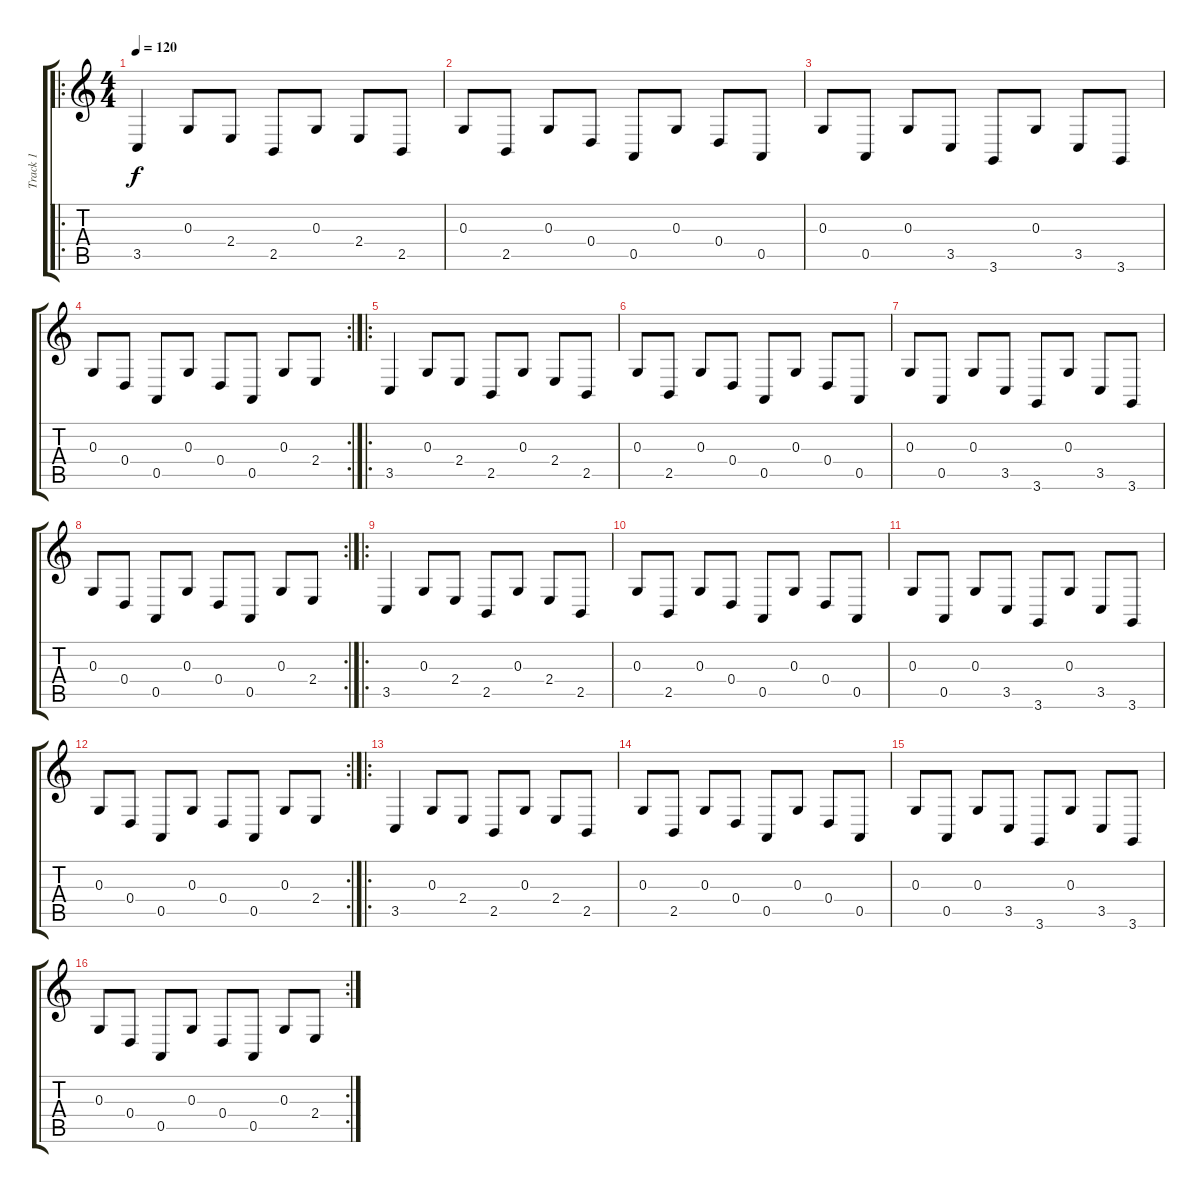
\track ("Track 1" "Track 1") {instrument orchestralharp}
\staff {score tabs}
\tuning (E4 B3 G3 D3 A2 E2) {hide}
\ro
\ts (4 4)
\tempo 120
\clef g2
\ks c
3.5.4{dy f instrument orchestralharp} 0.3.8 2.4.8 2.5.8 0.3.8 2.4.8 2.5.8 |
0.3.8 2.5.8 0.3.8 0.4.8 0.5.8 0.3.8 0.4.8 0.5.8 |
0.3.8 0.5.8 0.3.8 3.5.8 3.6.8 0.3.8 3.5.8 3.6.8 |
\rc 2
0.3.8 0.4.8 0.5.8 0.3.8 0.4.8 0.5.8 0.3.8 2.4.8 |
\ro
3.5.4 0.3.8 2.4.8 2.5.8 0.3.8 2.4.8 2.5.8 |
0.3.8 2.5.8 0.3.8 0.4.8 0.5.8 0.3.8 0.4.8 0.5.8 |
0.3.8 0.5.8 0.3.8 3.5.8 3.6.8 0.3.8 3.5.8 3.6.8 |
\rc 2
0.3.8 0.4.8 0.5.8 0.3.8 0.4.8 0.5.8 0.3.8 2.4.8 |
\ro
3.5.4 0.3.8 2.4.8 2.5.8 0.3.8 2.4.8 2.5.8 |
0.3.8 2.5.8 0.3.8 0.4.8 0.5.8 0.3.8 0.4.8 0.5.8 |
0.3.8 0.5.8 0.3.8 3.5.8 3.6.8 0.3.8 3.5.8 3.6.8 |
\rc 2
0.3.8 0.4.8 0.5.8 0.3.8 0.4.8 0.5.8 0.3.8 2.4.8 |
\ro
3.5.4 0.3.8 2.4.8 2.5.8 0.3.8 2.4.8 2.5.8 |
0.3.8 2.5.8 0.3.8 0.4.8 0.5.8 0.3.8 0.4.8 0.5.8 |
0.3.8 0.5.8 0.3.8 3.5.8 3.6.8 0.3.8 3.5.8 3.6.8 |
\rc 2
0.3.8 0.4.8 0.5.8 0.3.8 0.4.8 0.5.8 0.3.8 2.4.8
